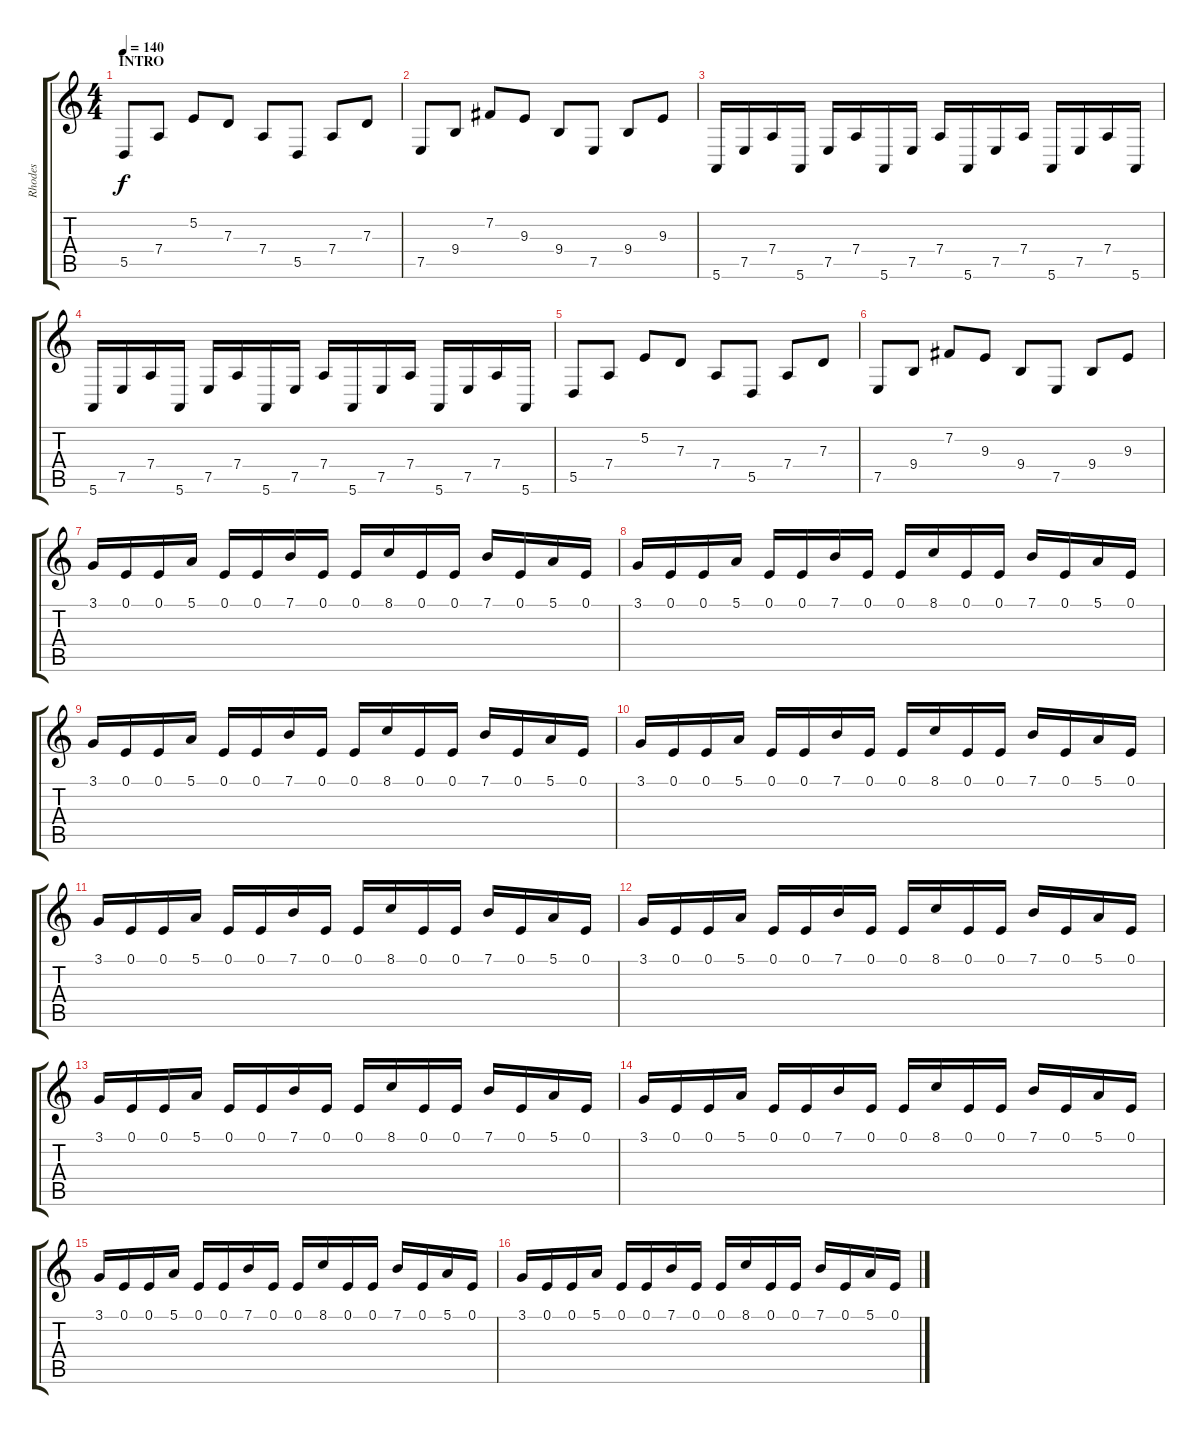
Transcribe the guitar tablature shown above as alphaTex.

\track ("Rhodes" "Rhodes") {instrument electricpiano1}
\staff {score tabs}
\tuning (E4 B3 G3 D3 A2 E2) {hide}
\ts (4 4)
\section ("" "INTRO")
\tempo 140
\clef g2
\ks c
5.5.8{dy f instrument electricpiano1} 7.4.8 5.2.8 7.3.8 7.4.8 5.5.8 7.4.8 7.3.8 |
7.5.8 9.4.8 7.2.8 9.3.8 9.4.8 7.5.8 9.4.8 9.3.8 |
5.6.16 7.5.16 7.4.16 5.6.16 7.5.16 7.4.16 5.6.16 7.5.16 7.4.16 5.6.16 7.5.16 7.4.16 5.6.16 7.5.16 7.4.16 5.6.16 |
5.6.16 7.5.16 7.4.16 5.6.16 7.5.16 7.4.16 5.6.16 7.5.16 7.4.16 5.6.16 7.5.16 7.4.16 5.6.16 7.5.16 7.4.16 5.6.16 |
5.5.8 7.4.8 5.2.8 7.3.8 7.4.8 5.5.8 7.4.8 7.3.8 |
7.5.8 9.4.8 7.2.8 9.3.8 9.4.8 7.5.8 9.4.8 9.3.8 |
3.1.16 0.1.16 0.1.16 5.1.16 0.1.16 0.1.16 7.1.16 0.1.16 0.1.16 8.1.16 0.1.16 0.1.16 7.1.16 0.1.16 5.1.16 0.1.16 |
3.1.16 0.1.16 0.1.16 5.1.16 0.1.16 0.1.16 7.1.16 0.1.16 0.1.16 8.1.16 0.1.16 0.1.16 7.1.16 0.1.16 5.1.16 0.1.16 |
3.1.16 0.1.16 0.1.16 5.1.16 0.1.16 0.1.16 7.1.16 0.1.16 0.1.16 8.1.16 0.1.16 0.1.16 7.1.16 0.1.16 5.1.16 0.1.16 |
3.1.16 0.1.16 0.1.16 5.1.16 0.1.16 0.1.16 7.1.16 0.1.16 0.1.16 8.1.16 0.1.16 0.1.16 7.1.16 0.1.16 5.1.16 0.1.16 |
3.1.16 0.1.16 0.1.16 5.1.16 0.1.16 0.1.16 7.1.16 0.1.16 0.1.16 8.1.16 0.1.16 0.1.16 7.1.16 0.1.16 5.1.16 0.1.16 |
3.1.16 0.1.16 0.1.16 5.1.16 0.1.16 0.1.16 7.1.16 0.1.16 0.1.16 8.1.16 0.1.16 0.1.16 7.1.16 0.1.16 5.1.16 0.1.16 |
3.1.16 0.1.16 0.1.16 5.1.16 0.1.16 0.1.16 7.1.16 0.1.16 0.1.16 8.1.16 0.1.16 0.1.16 7.1.16 0.1.16 5.1.16 0.1.16 |
3.1.16 0.1.16 0.1.16 5.1.16 0.1.16 0.1.16 7.1.16 0.1.16 0.1.16 8.1.16 0.1.16 0.1.16 7.1.16 0.1.16 5.1.16 0.1.16 |
3.1.16 0.1.16 0.1.16 5.1.16 0.1.16 0.1.16 7.1.16 0.1.16 0.1.16 8.1.16 0.1.16 0.1.16 7.1.16 0.1.16 5.1.16 0.1.16 |
3.1.16 0.1.16 0.1.16 5.1.16 0.1.16 0.1.16 7.1.16 0.1.16 0.1.16 8.1.16 0.1.16 0.1.16 7.1.16 0.1.16 5.1.16 0.1.16
